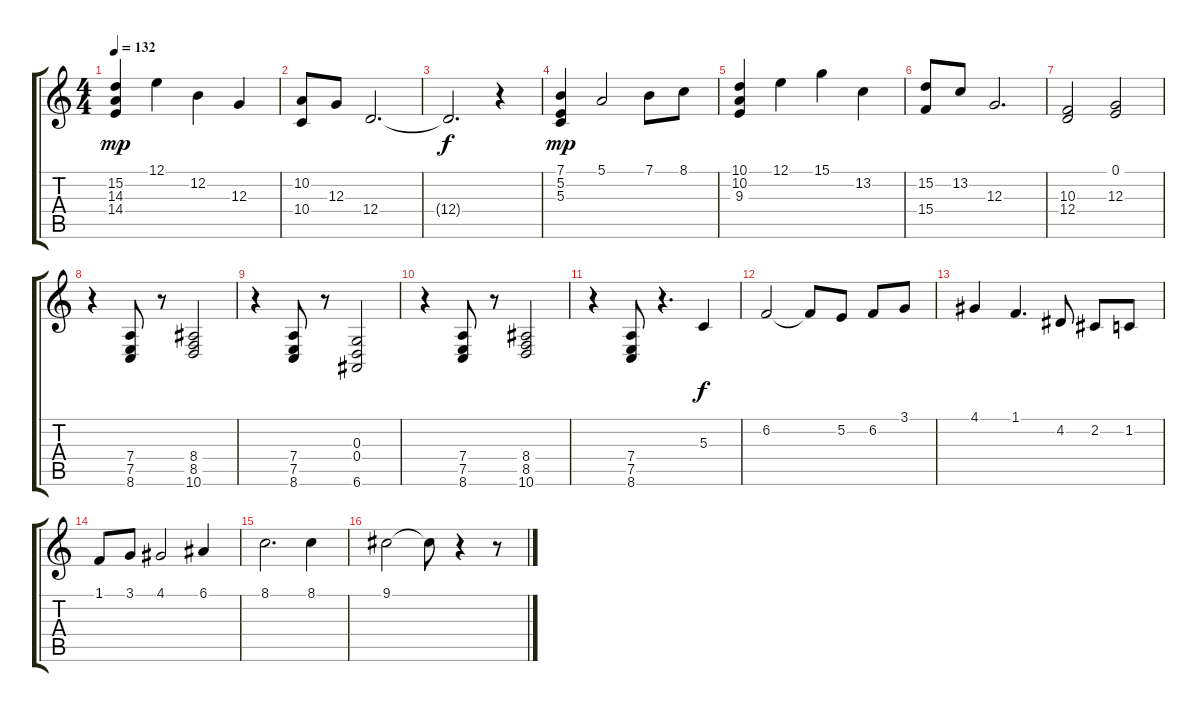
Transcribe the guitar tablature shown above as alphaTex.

\track "" {instrument tremolostrings}
\staff {score tabs}
\tuning (E4 B3 G3 D3 A2 E2) {hide}
\ts (4 4)
\tempo 132
\clef g2
\ks c
(15.2 14.3 14.4).4{dy mp} 12.1.4 12.2.4 12.3.4 |
(10.2 10.4).8 12.3.8 12.4.2{d} |
12.4{t}.2{d dy f} r.4 |
(7.1 5.2 5.3).4{dy mp} 5.1.2 7.1.8 8.1.8 |
(10.1 10.2 9.3).4 12.1.4 15.1.4 13.2.4 |
(15.2 15.4).8 13.2.8 12.3.2{d} |
(10.3 12.4).2 (0.1 12.3).2 |
r.4 (7.4 7.5 8.6).8 r.8 (8.4 8.5 10.6).2 |
r.4 (7.4 7.5 8.6).8 r.8 (0.3 0.4 6.6).2 |
r.4 (7.4 7.5 8.6).8 r.8 (8.4 8.5 10.6).2 |
r.4 (7.4 7.5 8.6).8 r.4{d} 5.3.4{dy f} |
6.2.2 6.2{t}.8 5.2.8 6.2.8 3.1.8 |
4.1.4{volume 12} 1.1.4{d volume 12} 4.2.8{volume 11} 2.2.8{volume 10} 1.2.8{volume 10} |
1.1.8{volume 9} 3.1.8{volume 9} 4.1.2{volume 9} 6.1.4{volume 7} |
8.1.2{d volume 6} 8.1.4{volume 4} |
9.1.2{volume 3} 9.1{t}.8 r.4 r.8
